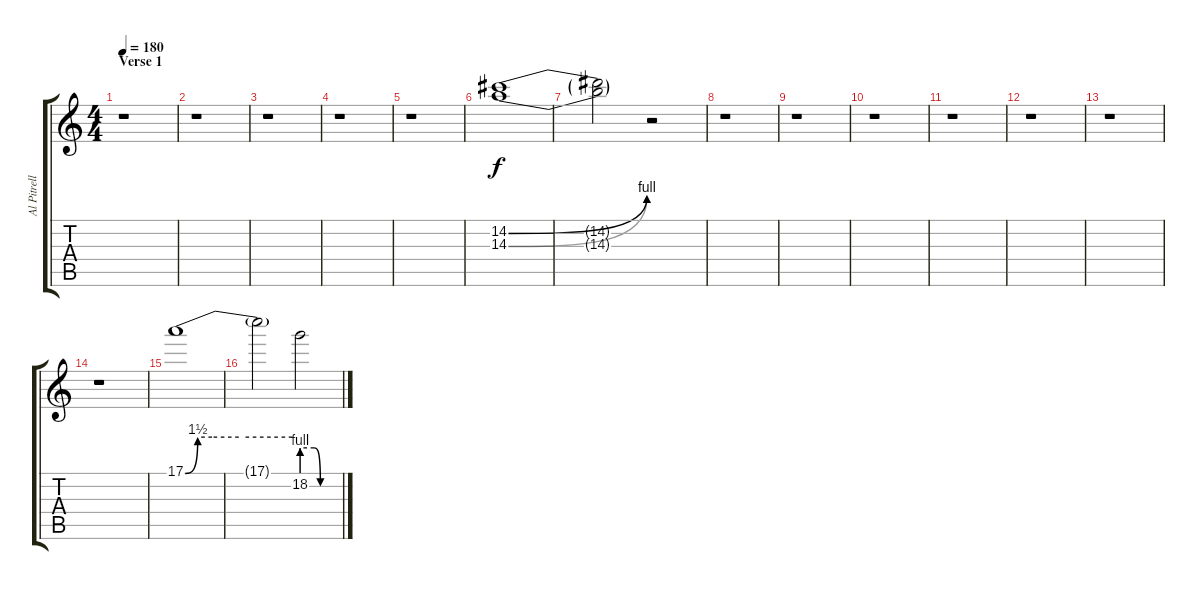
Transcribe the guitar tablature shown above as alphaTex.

\track ("Al Pitrelli" "Al Pitrell") {instrument distortionguitar}
\staff {score tabs}
\tuning (E4 B3 G3 D3 A2 E2) {hide}
\ts (4 4)
\section ("" "Verse 1")
\tempo 180
\clef g2
\ks c
r.1{dy f instrument distortionguitar} |
r.1 |
r.1 |
r.1 |
r.1 |
(14.2{be (bend 0 0 60 4)} 14.3{be (bend 0 0 60 4)}).1 |
(14.2{t} 14.3{t}).2 r.2 |
r.1 |
r.1 |
r.1 |
r.1 |
r.1 |
r.1 |
r.1 |
17.1{be (custom 0 0 7 6 15 6 30 6 60 6)}.1 |
17.1{t}.2 18.2{be (custom 0 4 20 4 30 0 40 0 60 0)}.2
